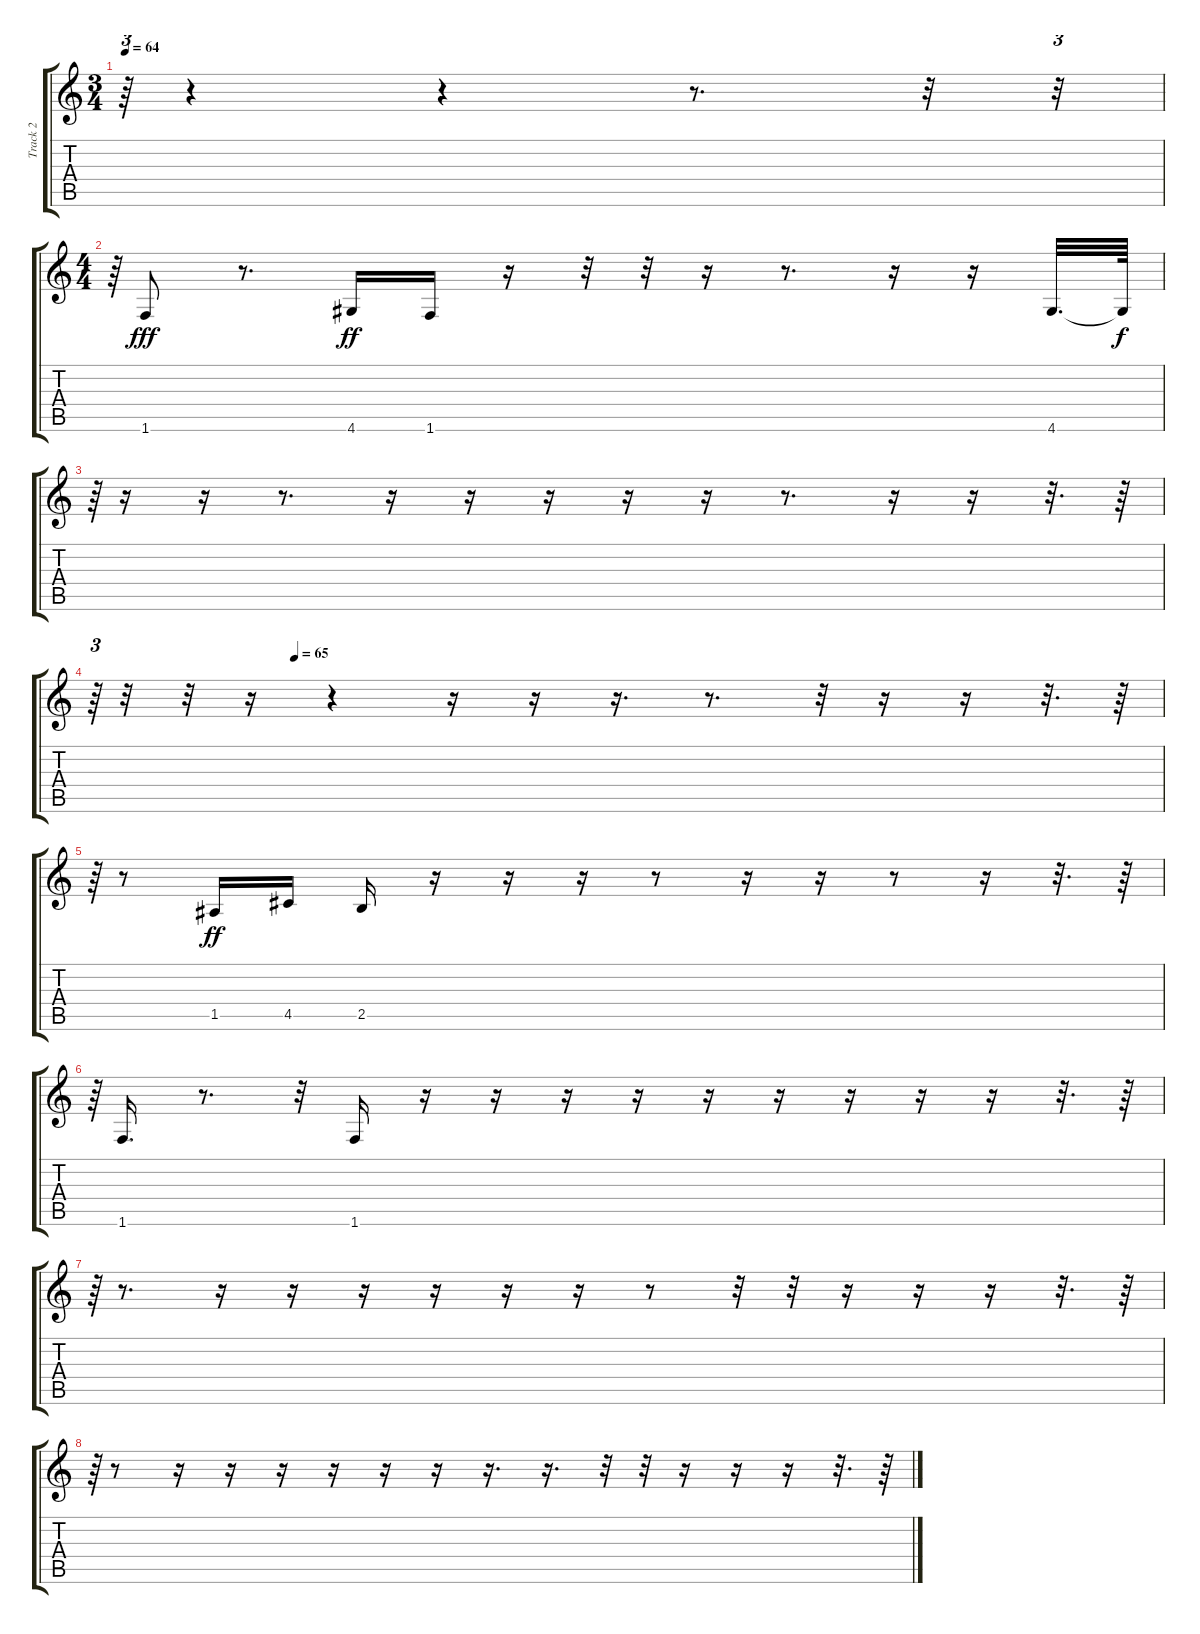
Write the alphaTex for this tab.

\track ("Track 2" "Track 2") {instrument electricbassfinger}
\staff {score tabs}
\tuning (E4 B3 G3 D3 A2 E2) {hide}
\ts (3 4)
\tempo 64
\clef g2
\ks c
r.64{tu (3 2) dy mf} r.4 r.4 r.8{d} r.32 r.32{tu (3 2)} |
\ts (4 4)
r.64{tu (3 2)} 1.6.8{dy fff} r.8{d} 4.6.16{dy ff} 1.6.16 r.16 r.32 r.32 r.16 r.8{d} r.16 r.16 4.6.32{d} 4.6{t}.64{dy f} |
r.64{tu (3 2)} r.16 r.16 r.8{d} r.16 r.16 r.16 r.16 r.16 r.8{d} r.16 r.16 r.32{d} r.64 |
\tempo (65 0.1875)
r.64{tu (3 2)} r.32 r.32 r.16 r.4 r.16 r.16 r.16{d} r.8{d} r.32 r.16 r.16 r.32{d} r.64 |
r.64{tu (3 2)} r.8 1.5.16{dy ff} 4.5.16 2.5.16 r.16 r.16 r.16 r.8 r.16 r.16 r.8 r.16 r.32{d} r.64 |
r.64{tu (3 2)} 1.6.16{d} r.8{d} r.32 1.6.16 r.16 r.16 r.16 r.16 r.16 r.16 r.16 r.16 r.16 r.32{d} r.64 |
r.64{tu (3 2)} r.8{d} r.16 r.16 r.16 r.16 r.16 r.16 r.8 r.32 r.32 r.16 r.16 r.16 r.32{d} r.64 |
r.64{tu (3 2)} r.8 r.16 r.16 r.16 r.16 r.16 r.16 r.16{d} r.16{d} r.32 r.32 r.16 r.16 r.16 r.32{d} r.64
